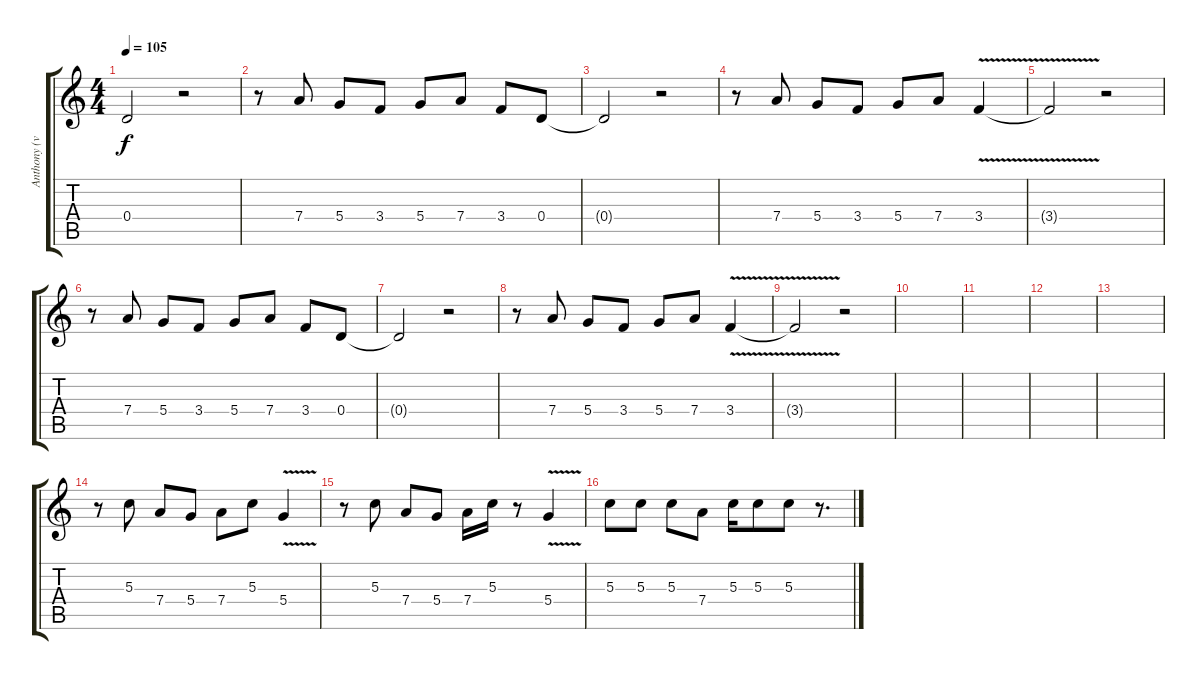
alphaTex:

\track ("Anthony (voice)" "Anthony (v") {instrument fretlessbass}
\staff {score tabs}
\tuning (E4 B3 G3 D3 A2 E2) {hide}
\ts (4 4)
\tempo 105
\clef g2
\ks c
0.4{t}.2{dy f} r.2 |
r.8 7.4.8 5.4.8 3.4.8 5.4.8 7.4.8 3.4.8 0.4.8 |
0.4{t}.2 r.2 |
r.8 7.4.8 5.4.8 3.4.8 5.4.8 7.4.8 3.4{v}.4 |
3.4{t}.2 r.2 |
r.8 7.4.8 5.4.8 3.4.8 5.4.8 7.4.8 3.4.8 0.4.8 |
0.4{t}.2 r.2 |
r.8 7.4.8 5.4.8 3.4.8 5.4.8 7.4.8 3.4{v}.4 |
3.4{t}.2 r.2 |
|
|
|
|
r.8 5.3.8 7.4.8 5.4.8 7.4.8 5.3.8 5.4{v}.4 |
r.8 5.3.8 7.4.8 5.4.8 7.4.16 5.3.16 r.8 5.4{v}.4 |
5.3.8 5.3.8 5.3.8 7.4.8 5.3.16 5.3.8 5.3.8 r.8{d}
